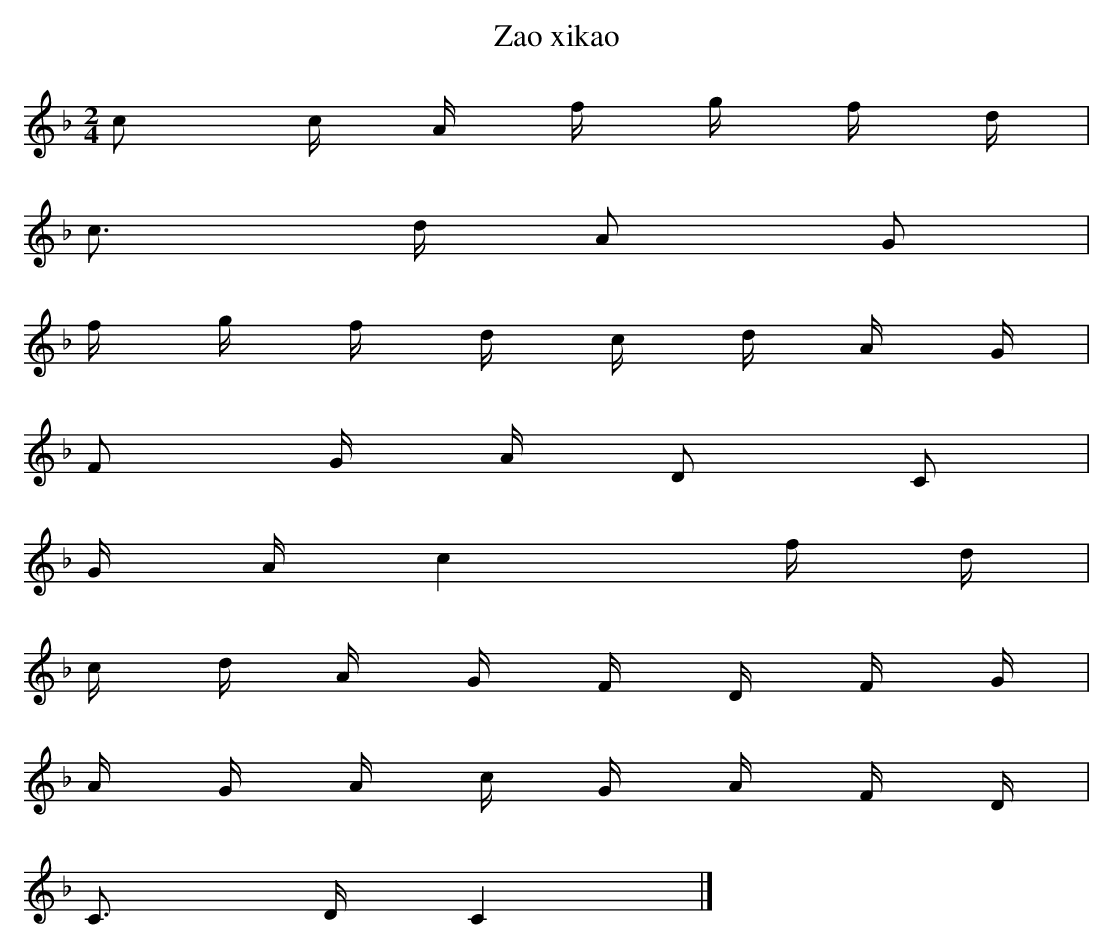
X:1
T: Zao xikao
L: 1/16
M: 2/4
K: F
c2 c A f g f d [I:setbarnb 1]|
c2> d2 A2 G2 |
f g f d c d A G |
F2 G A D2 C2 |
G Ac4f d |
c d A G F D F G |
A G A c G A F D |
C2> D2C4 |]
